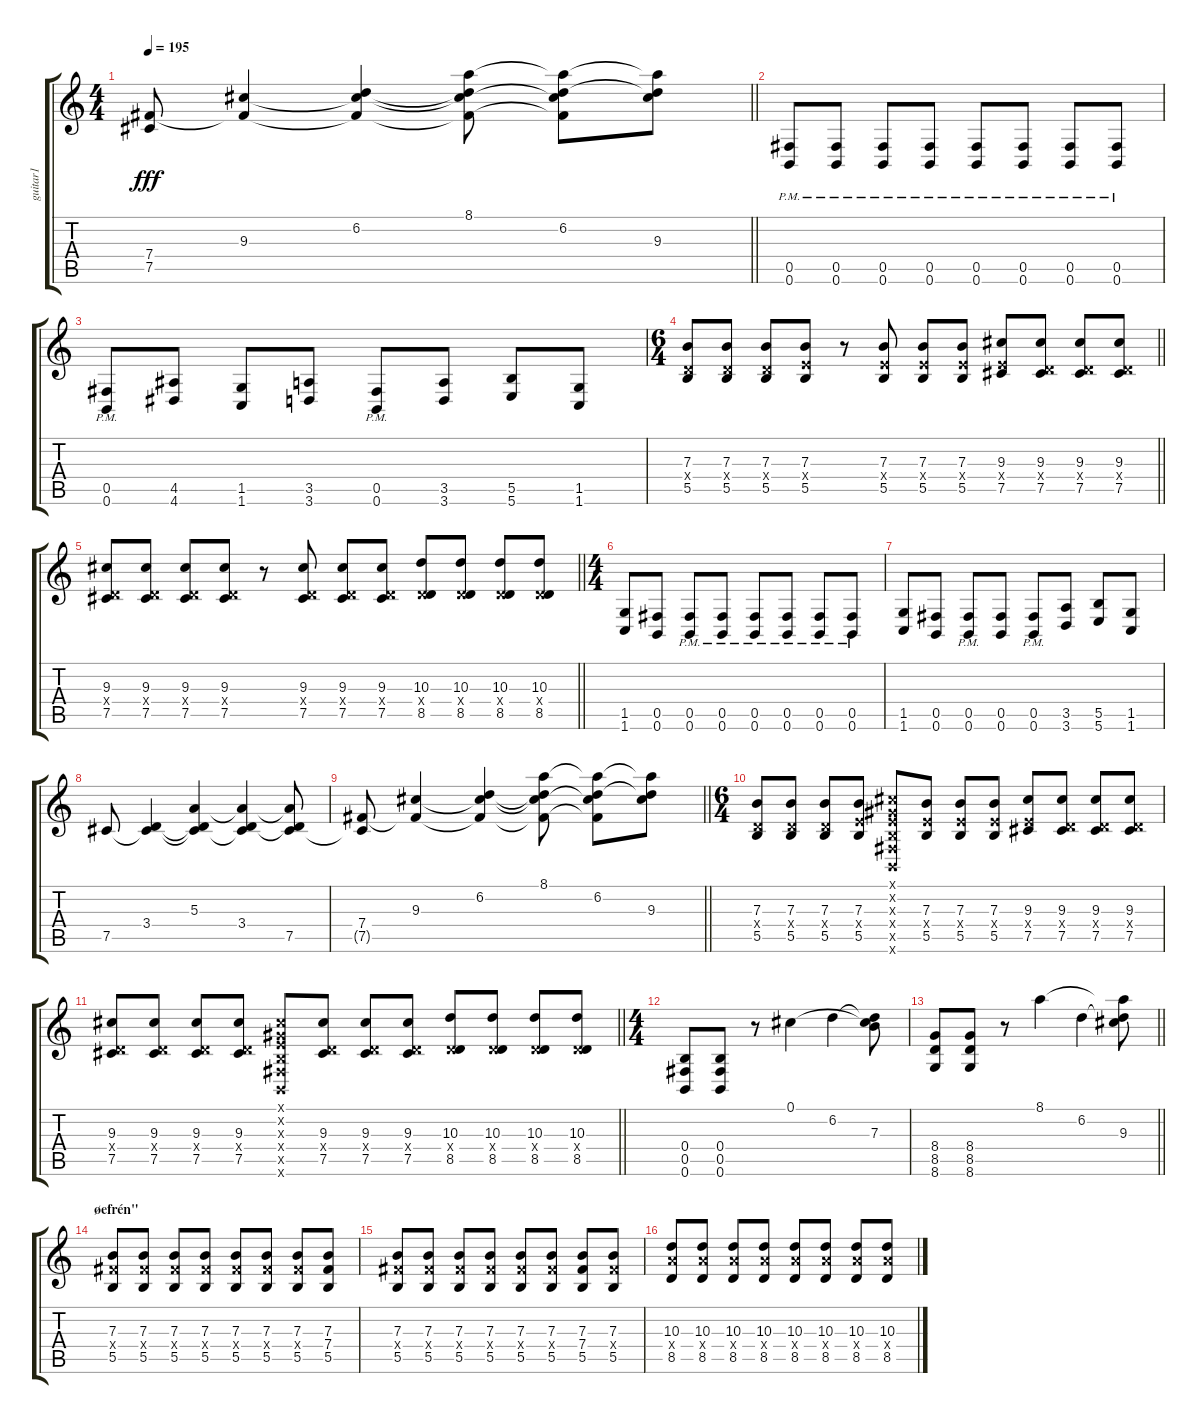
\track ("guitar1" "guitar1") {instrument distortionguitar}
\staff {score tabs}
\tuning (Db4 Ab3 E3 B2 Gb2 B1) {hide}
\ts (4 4)
\tempo 195
\clef g2
\barLineRight lightlight
\ks c
(7.4 7.5{t}).8{dy fff} (9.3 7.4{t}).4 (6.2 9.3{t} 7.4{t}).4 (8.1 6.2{t} 9.3{t} 7.4{t}).8 (8.1{t} 6.2 9.3{t} 7.4{t}).8 (8.1{t} 6.2{t} 9.3).8 |
\section ("" "")
(0.5{pm} 0.6{pm}).8 (0.5{pm} 0.6{pm}).8 (0.5{pm} 0.6{pm}).8 (0.5{pm} 0.6{pm}).8 (0.5{pm} 0.6{pm}).8 (0.5{pm} 0.6{pm}).8 (0.5{pm} 0.6{pm}).8 (0.5{pm} 0.6{pm}).8 |
(0.5{pm} 0.6{pm}).8 (4.5 4.6).8 (1.5 1.6).8 (3.5 3.6).8 (0.5{pm} 0.6{pm}).8 (3.5 3.6).8 (5.5 5.6).8 (1.5 1.6).8 |
\ts (6 4)
\barLineRight lightlight
(7.3 3.4{x} 5.5).8 (7.3 3.4{x} 5.5).8 (7.3 3.4{x} 5.5).8 (7.3 5.4{x} 5.5).8 r.8 (7.3 5.4{x} 5.5).8 (7.3 5.4{x} 5.5).8 (7.3 5.4{x} 5.5).8 (9.3 5.4{x} 7.5).8 (9.3 3.4{x} 7.5).8 (9.3 3.4{x} 7.5).8 (9.3 3.4{x} 7.5).8 |
\barLineRight lightlight
(9.3 3.4{x} 7.5).8 (9.3 3.4{x} 7.5).8 (9.3 3.4{x} 7.5).8 (9.3 3.4{x} 7.5).8 r.8 (9.3 3.4{x} 7.5).8 (9.3 3.4{x} 7.5).8 (9.3 3.4{x} 7.5).8 (10.3 3.4{x} 8.5).8 (10.3 3.4{x} 8.5).8 (10.3 3.4{x} 8.5).8 (10.3 3.4{x} 8.5).8 |
\ts (4 4)
(1.5 1.6).8 (0.5 0.6).8 (0.5{pm} 0.6{pm}).8 (0.5{pm} 0.6{pm}).8 (0.5{pm} 0.6{pm}).8 (0.5{pm} 0.6{pm}).8 (0.5{pm} 0.6{pm}).8 (0.5{pm} 0.6{pm}).8 |
(1.5 1.6).8 (0.5 0.6).8 (0.5{pm} 0.6{pm}).8 (0.5 0.6).8 (0.5{pm} 0.6{pm}).8 (3.5 3.6).8 (5.5 5.6).8 (1.5 1.6).8 |
7.5.8 (3.4 7.5{t}).4 (5.3 3.4{t} 7.5{t}).4 (5.3{t} 3.4 7.5{t}).4 (5.3{t} 3.4{t} 7.5).8 |
\barLineRight lightlight
(7.4 7.5{t}).8 (9.3 7.4{t}).4 (6.2 9.3{t} 7.4{t}).4 (8.1 6.2{t} 9.3{t} 7.4{t}).8 (8.1{t} 6.2 9.3{t} 7.4{t}).8 (8.1{t} 6.2{t} 9.3).8 |
\ts (6 4)
\section ("" "")
(7.3 3.4{x} 5.5).8 (7.3 3.4{x} 5.5).8 (7.3 3.4{x} 5.5).8 (7.3 5.4{x} 5.5).8 (0.1{x} 0.2{x} 0.3{x} 0.4{x} 0.5{x} 0.6{x}).8 (7.3 5.4{x} 5.5).8 (7.3 5.4{x} 5.5).8 (7.3 5.4{x} 5.5).8 (9.3 5.4{x} 7.5).8 (9.3 3.4{x} 7.5).8 (9.3 3.4{x} 7.5).8 (9.3 3.4{x} 7.5).8 |
\barLineRight lightlight
(9.3 3.4{x} 7.5).8 (9.3 3.4{x} 7.5).8 (9.3 3.4{x} 7.5).8 (9.3 3.4{x} 7.5).8 (0.1{x} 0.2{x} 0.3{x} 0.4{x} 0.5{x} 0.6{x}).8 (9.3 3.4{x} 7.5).8 (9.3 3.4{x} 7.5).8 (9.3 3.4{x} 7.5).8 (10.3 3.4{x} 8.5).8 (10.3 3.4{x} 8.5).8 (10.3 3.4{x} 8.5).8 (10.3 3.4{x} 8.5).8 |
\ts (4 4)
\section ("" "")
(0.4 0.5 0.6).8 (0.4 0.5 0.6).8 r.8 0.1.4 6.2.4 (0.1{t} 6.2{t} 7.3).8 |
\barLineRight lightlight
(8.4 8.5 8.6).8 (8.4 8.5 8.6).8 r.8 8.1.4 6.2.4 (8.1{t} 6.2{t} 9.3).8 |
\section ("" "øefrén\"")
(7.3 7.4{x} 5.5).8 (7.3 7.4{x} 5.5).8 (7.3 7.4{x} 5.5).8 (7.3 7.4{x} 5.5).8 (7.3 7.4{x} 5.5).8 (7.3 7.4{x} 5.5).8 (7.3 7.4{x} 5.5).8 (7.3 7.4 5.5).8 |
(7.3 7.4{x} 5.5).8 (7.3 7.4{x} 5.5).8 (7.3 7.4{x} 5.5).8 (7.3 7.4{x} 5.5).8 (7.3 7.4{x} 5.5).8 (7.3 7.4{x} 5.5).8 (7.3 7.4 5.5).8 (7.3 7.4{x} 5.5).8 |
(10.3 10.4{x} 8.5).8 (10.3 10.4{x} 8.5).8 (10.3 10.4{x} 8.5).8 (10.3 10.4{x} 8.5).8 (10.3 10.4{x} 8.5).8 (10.3 10.4{x} 8.5).8 (10.3 10.4{x} 8.5).8 (10.3 10.4{x} 8.5).8
